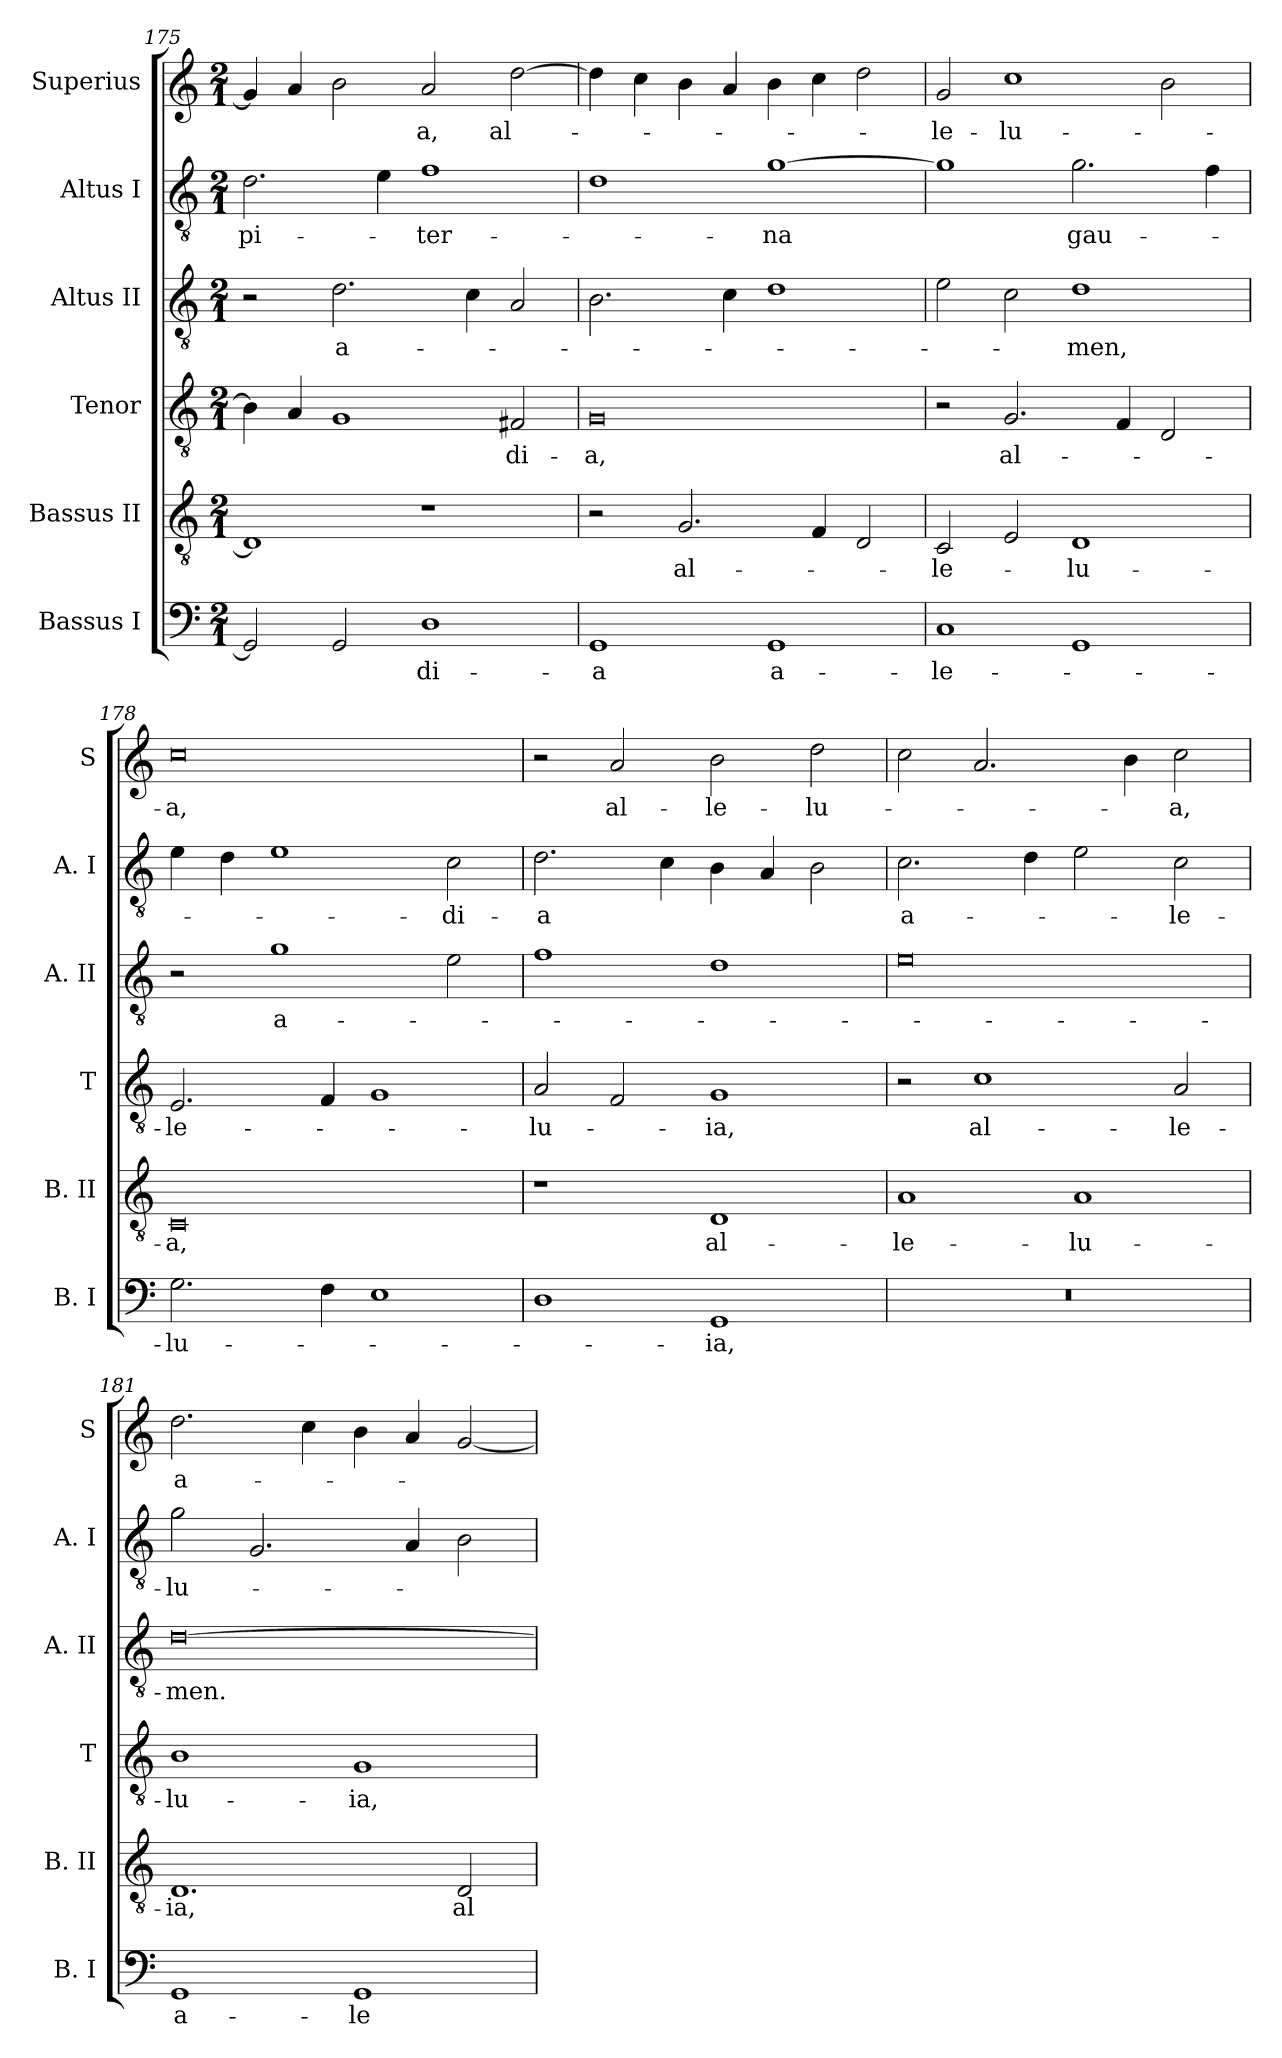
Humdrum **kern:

**kern	**text	**kern	**text	**kern	**text	**kern	**text	**kern	**text	**kern	**text
*part6	*part6	*part5	*part5	*part4	*part4	*part3	*part3	*part2	*part2	*part1	*part1
*staff6	*staff6	*staff5	*staff5	*staff4	*staff4	*staff3	*staff3	*staff2	*staff2	*staff1	*staff1
*I"Bassus I	*	*I"Bassus II	*	*I"Tenor	*	*I"Altus II	*	*I"Altus I	*	*I"Superius	*
*I'B. I	*	*I'B. II	*	*I'T	*	*I'A. II	*	*I'A. I	*	*I'S	*
*clefF4	*	*clefGv2	*	*clefGv2	*	*clefGv2	*	*clefGv2	*	*clefG2	*
*k[]	*	*k[]	*	*k[]	*	*k[]	*	*k[]	*	*k[]	*
*C:	*	*C:	*	*C:	*	*C:	*	*C:	*	*C:	*
*M2/1	*	*M2/1	*	*M2/1	*	*M2/1	*	*M2/1	*	*M2/1	*
=175	=175	=175	=175	=175	=175	=175	=175	=175	=175	=175	=175
2GG]	.	1D]	.	4B]	.	2r	.	2.d	-pi-	4g]	.
.	.	.	.	4A	.	.	.	.	.	4a	.
2GG	.	.	.	1G	.	2.d	a-	.	.	2b	.
.	.	.	.	.	.	.	.	4e	.	.	.
1D	-di-	1r	.	.	.	.	.	1f	-ter-	2a	-a,
.	.	.	.	.	.	4c	.	.	.	.	.
.	.	.	.	2F#X	-di-	2A	.	.	.	[2dd	al-
=176	=176	=176	=176	=176	=176	=176	=176	=176	=176	=176	=176
1GG	-a	2r	.	0G	-a,	2.B	.	1d	.	4dd]	.
.	.	.	.	.	.	.	.	.	.	4cc	.
.	.	2.G	al-	.	.	.	.	.	.	4b	.
.	.	.	.	.	.	4c	.	.	.	4a	.
1GG	a-	.	.	.	.	1d	.	[1g	-na	4b	.
.	.	4F	.	.	.	.	.	.	.	4cc	.
.	.	2D	.	.	.	.	.	.	.	2dd	.
=177	=177	=177	=177	=177	=177	=177	=177	=177	=177	=177	=177
1C	-le-	2C	-le-	2r	.	2e	.	1g]	.	2g	-le-
.	.	2E	.	2.G	al-	2c	.	.	.	1cc	-lu-
1GG	.	1D	-lu-	.	.	1d	-men,	2.g	gau-	.	.
.	.	.	.	4F	.	.	.	.	.	.	.
.	.	.	.	2D	.	.	.	.	.	2b	.
.	.	.	.	.	.	.	.	4f	.	.	.
=178	=178	=178	=178	=178	=178	=178	=178	=178	=178	=178	=178
2.G	-lu-	0C	-a,	2.E	-le-	2r	.	4e	.	0cc	-a,
.	.	.	.	.	.	.	.	4d	.	.	.
.	.	.	.	.	.	1g	a-	1e	.	.	.
4F	.	.	.	4F	.	.	.	.	.	.	.
1E	.	.	.	1G	.	.	.	.	.	.	.
.	.	.	.	.	.	2e	.	2c	-di-	.	.
=179	=179	=179	=179	=179	=179	=179	=179	=179	=179	=179	=179
1D	.	1r	.	2A	-lu-	1f	.	2.d	-a	2r	.
.	.	.	.	2F	.	.	.	.	.	2a	al-
.	.	.	.	.	.	.	.	4c	.	.	.
1GG	-ia,	1D	al-	1G	-ia,	1d	.	4B	.	2b	-le-
.	.	.	.	.	.	.	.	4A	.	.	.
.	.	.	.	.	.	.	.	2B	.	2dd	-lu-
=180	=180	=180	=180	=180	=180	=180	=180	=180	=180	=180	=180
0r	.	1A	-le-	2r	.	0e	.	2.c	a-	2cc	.
.	.	.	.	1c	al-	.	.	.	.	2.a	.
.	.	.	.	.	.	.	.	4d	.	.	.
.	.	1A	-lu-	.	.	.	.	2e	.	.	.
.	.	.	.	.	.	.	.	.	.	4b	.
.	.	.	.	2A	-le-	.	.	2c	-le-	2cc	-a,
=181	=181	=181	=181	=181	=181	=181	=181	=181	=181	=181	=181
1GG	a-	1.D	-ia,	1B	-lu-	[0d	-men.	2g	-lu-	2.dd	a-
.	.	.	.	.	.	.	.	2.G	.	.	.
.	.	.	.	.	.	.	.	.	.	4cc	.
1GG	-le-	.	.	1G	-ia,	.	.	.	.	4b	.
.	.	.	.	.	.	.	.	4A	.	4a	.
.	.	2D	al-	.	.	.	.	2B	.	[2g	.
=	=	=	=	=	=	=	=	=	=	=	=
*-	*-	*-	*-	*-	*-	*-	*-	*-	*-	*-	*-
